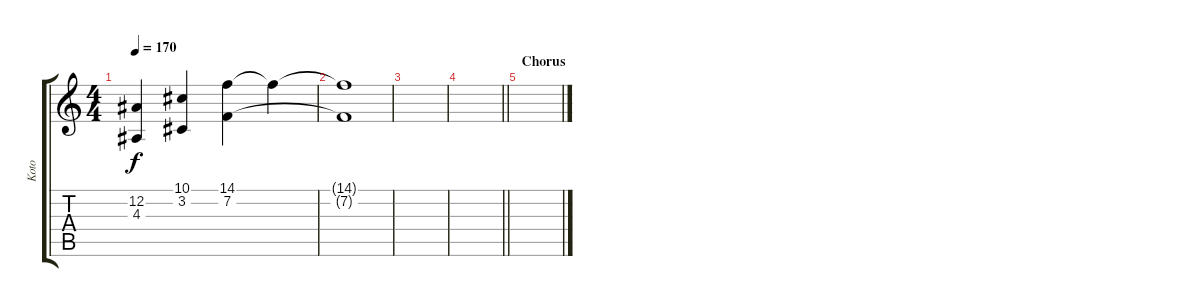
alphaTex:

\track ("Koto" "Koto") {instrument koto}
\staff {score tabs}
\tuning (Eb4 Bb3 Gb3 Db3 Ab2 Db2) {hide}
\ts (4 4)
\tempo 170
\clef g2
\ks c
(12.2 4.3).4{dy f} (10.1 3.2).4 (14.1 7.2).4 14.1{t}.4 |
(14.1{t} 7.2{t}).1 |
|
\barLineRight lightlight
|
\section ("" "Chorus")
